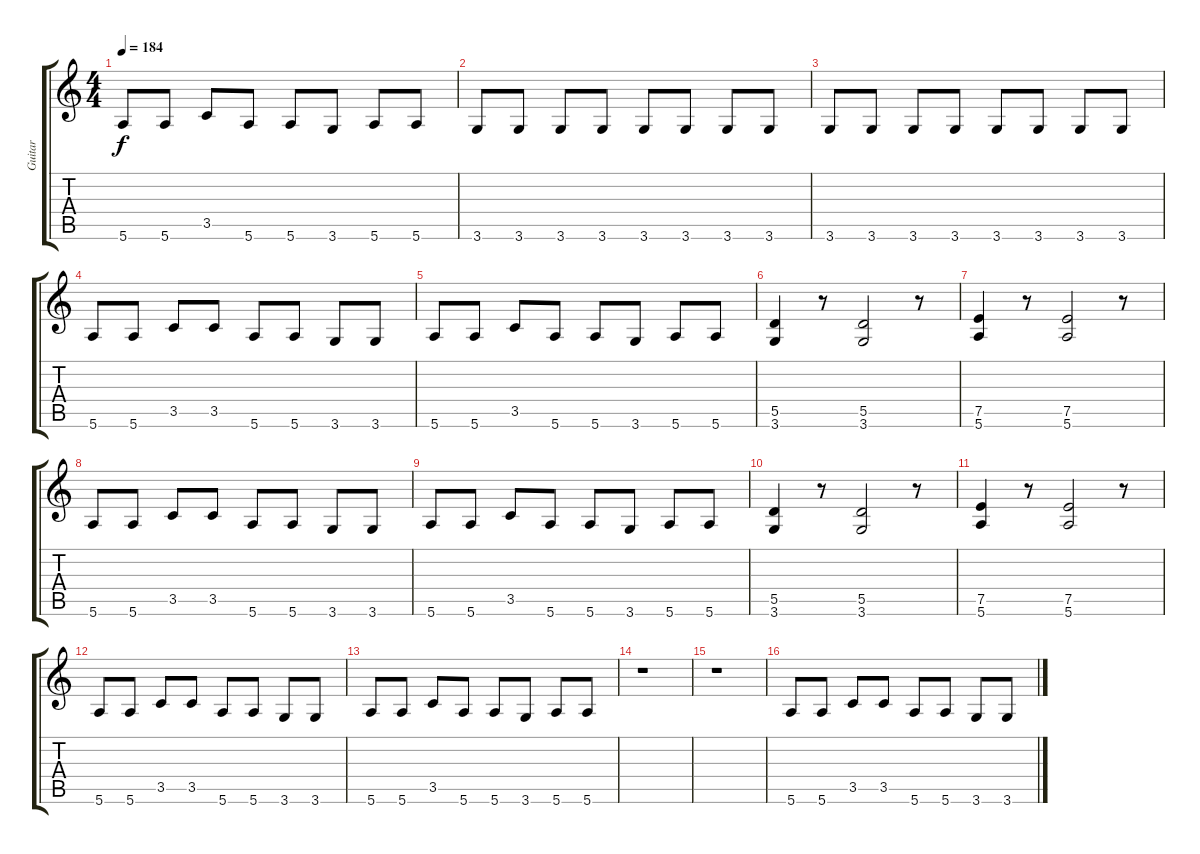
\track ("Guitar" "Guitar") {instrument distortionguitar}
\staff {score tabs}
\tuning (E4 B3 G3 D3 A2 E2) {hide}
\ts (4 4)
\tempo 184
\clef g2
\ks c
5.6.8{dy f} 5.6.8 3.5.8 5.6.8 5.6.8 3.6.8 5.6.8 5.6.8 |
3.6.8 3.6.8 3.6.8 3.6.8 3.6.8 3.6.8 3.6.8 3.6.8 |
3.6.8 3.6.8 3.6.8 3.6.8 3.6.8 3.6.8 3.6.8 3.6.8 |
5.6.8 5.6.8 3.5.8 3.5.8 5.6.8 5.6.8 3.6.8 3.6.8 |
5.6.8 5.6.8 3.5.8 5.6.8 5.6.8 3.6.8 5.6.8 5.6.8 |
(5.5 3.6).4 r.8 (5.5 3.6).2 r.8 |
(7.5 5.6).4 r.8 (7.5 5.6).2 r.8 |
5.6.8 5.6.8 3.5.8 3.5.8 5.6.8 5.6.8 3.6.8 3.6.8 |
5.6.8 5.6.8 3.5.8 5.6.8 5.6.8 3.6.8 5.6.8 5.6.8 |
(5.5 3.6).4 r.8 (5.5 3.6).2 r.8 |
(7.5 5.6).4 r.8 (7.5 5.6).2 r.8 |
5.6.8 5.6.8 3.5.8 3.5.8 5.6.8 5.6.8 3.6.8 3.6.8 |
5.6.8 5.6.8 3.5.8 5.6.8 5.6.8 3.6.8 5.6.8 5.6.8 |
r.1 |
r.1 |
5.6.8 5.6.8 3.5.8 3.5.8 5.6.8 5.6.8 3.6.8 3.6.8
